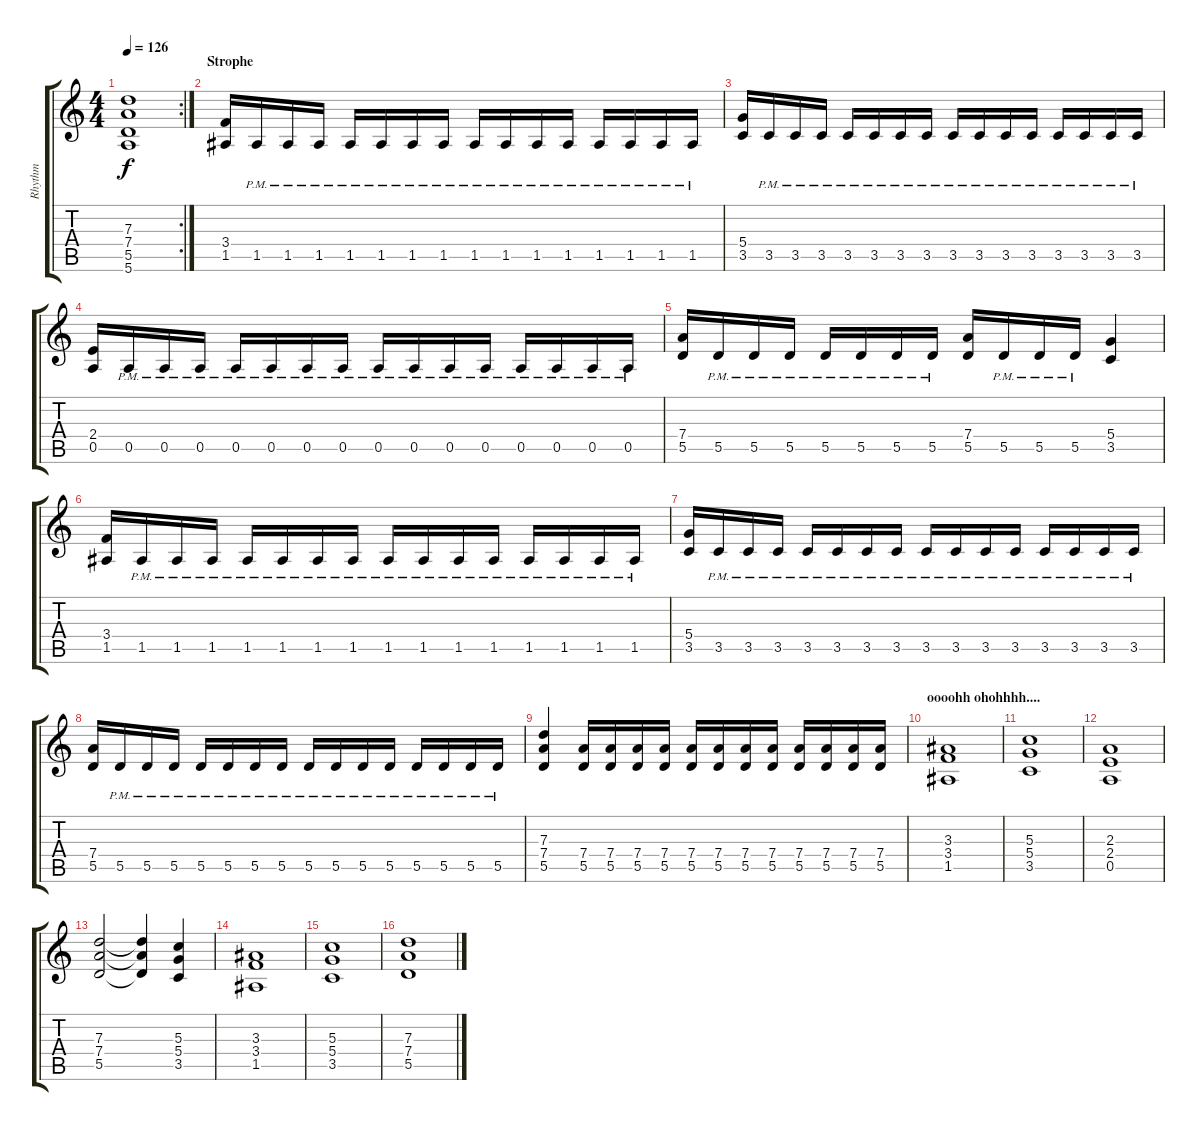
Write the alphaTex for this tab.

\track ("Rhythm" "Rhythm") {instrument overdrivenguitar}
\staff {score tabs}
\tuning (E4 B3 G3 D3 A2 E2) {hide}
\rc 2
\ts (4 4)
\tempo 126
\clef g2
\ks c
(7.3 7.4 5.5 5.6).1{dy f} |
\section ("" "Strophe")
(3.4 1.5).16 1.5{pm}.16 1.5{pm}.16 1.5{pm}.16 1.5{pm}.16 1.5{pm}.16 1.5{pm}.16 1.5{pm}.16 1.5{pm}.16 1.5{pm}.16 1.5{pm}.16 1.5{pm}.16 1.5{pm}.16 1.5{pm}.16 1.5{pm}.16 1.5{pm}.16 |
(5.4 3.5).16 3.5{pm}.16 3.5{pm}.16 3.5{pm}.16 3.5{pm}.16 3.5{pm}.16 3.5{pm}.16 3.5{pm}.16 3.5{pm}.16 3.5{pm}.16 3.5{pm}.16 3.5{pm}.16 3.5{pm}.16 3.5{pm}.16 3.5{pm}.16 3.5{pm}.16 |
(2.4 0.5).16 0.5{pm}.16 0.5{pm}.16 0.5{pm}.16 0.5{pm}.16 0.5{pm}.16 0.5{pm}.16 0.5{pm}.16 0.5{pm}.16 0.5{pm}.16 0.5{pm}.16 0.5{pm}.16 0.5{pm}.16 0.5{pm}.16 0.5{pm}.16 0.5{pm}.16 |
(7.4 5.5).16 5.5{pm}.16 5.5{pm}.16 5.5{pm}.16 5.5{pm}.16 5.5{pm}.16 5.5{pm}.16 5.5{pm}.16 (7.4 5.5).16 5.5{pm}.16 5.5{pm}.16 5.5{pm}.16 (5.4 3.5).4 |
(3.4 1.5).16 1.5{pm}.16 1.5{pm}.16 1.5{pm}.16 1.5{pm}.16 1.5{pm}.16 1.5{pm}.16 1.5{pm}.16 1.5{pm}.16 1.5{pm}.16 1.5{pm}.16 1.5{pm}.16 1.5{pm}.16 1.5{pm}.16 1.5{pm}.16 1.5{pm}.16 |
(5.4 3.5).16 3.5{pm}.16 3.5{pm}.16 3.5{pm}.16 3.5{pm}.16 3.5{pm}.16 3.5{pm}.16 3.5{pm}.16 3.5{pm}.16 3.5{pm}.16 3.5{pm}.16 3.5{pm}.16 3.5{pm}.16 3.5{pm}.16 3.5{pm}.16 3.5{pm}.16 |
(7.4 5.5).16 5.5{pm}.16 5.5{pm}.16 5.5{pm}.16 5.5{pm}.16 5.5{pm}.16 5.5{pm}.16 5.5{pm}.16 5.5{pm}.16 5.5{pm}.16 5.5{pm}.16 5.5{pm}.16 5.5{pm}.16 5.5{pm}.16 5.5{pm}.16 5.5{pm}.16 |
(7.3 7.4 5.5).4 (7.4 5.5).16 (7.4 5.5).16 (7.4 5.5).16 (7.4 5.5).16 (7.4 5.5).16 (7.4 5.5).16 (7.4 5.5).16 (7.4 5.5).16 (7.4 5.5).16 (7.4 5.5).16 (7.4 5.5).16 (7.4 5.5).16 |
\section ("" "oooohh ohohhhh....")
(3.3 3.4 1.5).1 |
(5.3 5.4 3.5).1 |
(2.3 2.4 0.5).1 |
(7.3 7.4 5.5).2 (7.3{t} 7.4{t} 5.5{t}).4 (5.3 5.4 3.5).4 |
(3.3 3.4 1.5).1 |
(5.3 5.4 3.5).1 |
(7.3 7.4 5.5).1
